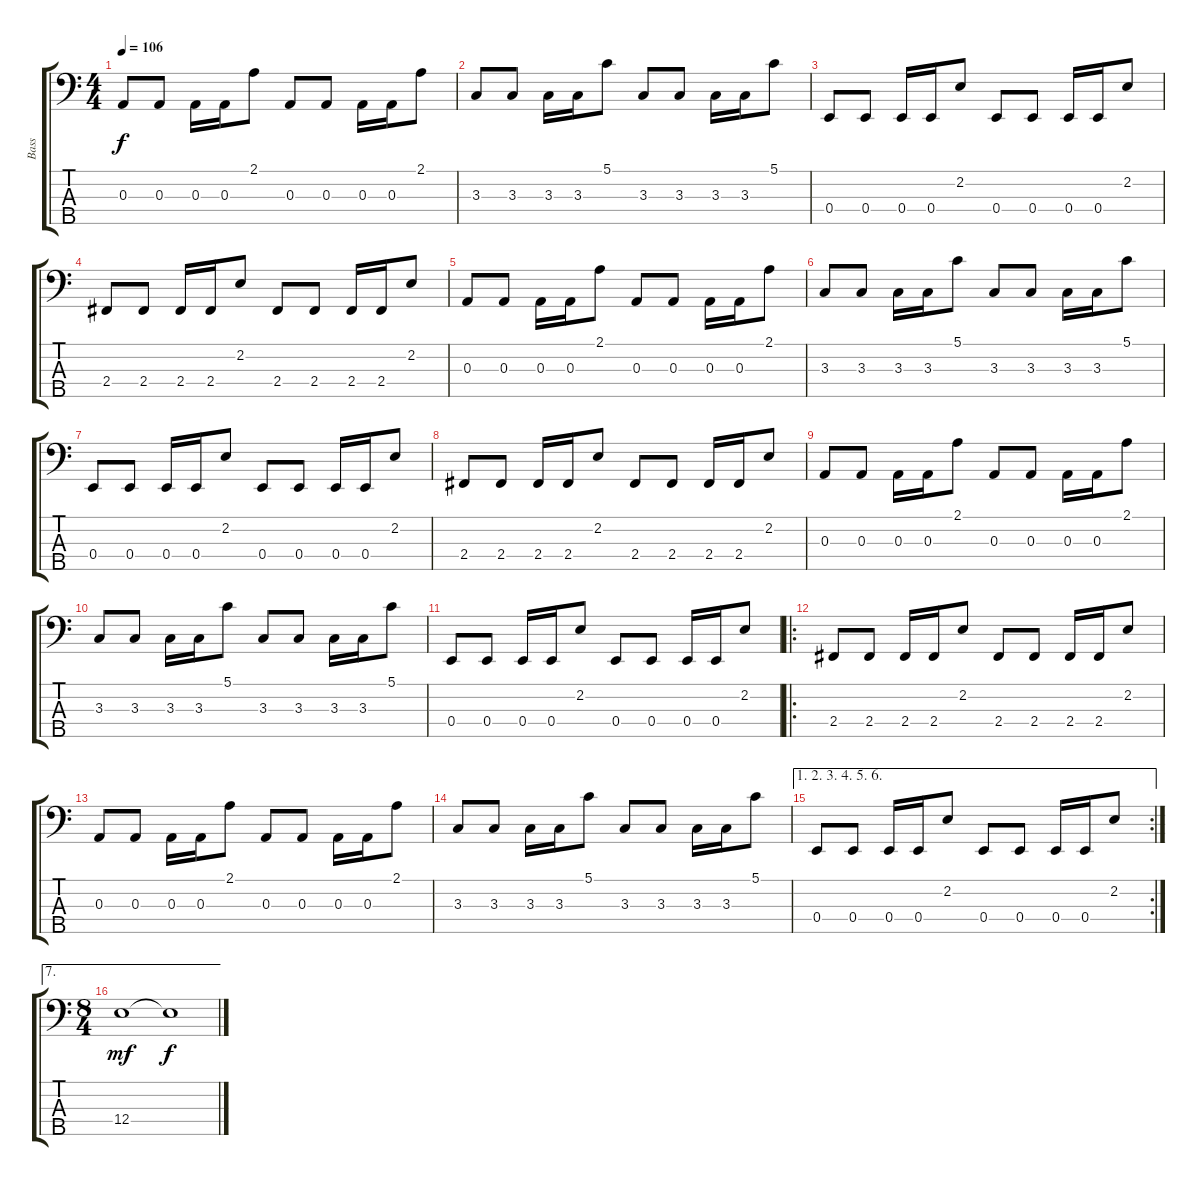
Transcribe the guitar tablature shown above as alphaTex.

\track ("Bass" "Bass") {instrument electricbassfinger}
\staff {score tabs}
\tuning (G2 D2 A1 E1 B0) {hide}
\ts (4 4)
\tempo 106
\clef f4
\ks c
0.3.8{dy f} 0.3.8 0.3.16 0.3.16 2.1.8 0.3.8 0.3.8 0.3.16 0.3.16 2.1.8 |
3.3.8 3.3.8 3.3.16 3.3.16 5.1.8 3.3.8 3.3.8 3.3.16 3.3.16 5.1.8 |
0.4.8 0.4.8 0.4.16 0.4.16 2.2.8 0.4.8 0.4.8 0.4.16 0.4.16 2.2.8 |
2.4.8 2.4.8 2.4.16 2.4.16 2.2.8 2.4.8 2.4.8 2.4.16 2.4.16 2.2.8 |
0.3.8 0.3.8 0.3.16 0.3.16 2.1.8 0.3.8 0.3.8 0.3.16 0.3.16 2.1.8 |
3.3.8 3.3.8 3.3.16 3.3.16 5.1.8 3.3.8 3.3.8 3.3.16 3.3.16 5.1.8 |
0.4.8 0.4.8 0.4.16 0.4.16 2.2.8 0.4.8 0.4.8 0.4.16 0.4.16 2.2.8 |
2.4.8 2.4.8 2.4.16 2.4.16 2.2.8 2.4.8 2.4.8 2.4.16 2.4.16 2.2.8 |
0.3.8 0.3.8 0.3.16 0.3.16 2.1.8 0.3.8 0.3.8 0.3.16 0.3.16 2.1.8 |
3.3.8 3.3.8 3.3.16 3.3.16 5.1.8 3.3.8 3.3.8 3.3.16 3.3.16 5.1.8 |
0.4.8 0.4.8 0.4.16 0.4.16 2.2.8 0.4.8 0.4.8 0.4.16 0.4.16 2.2.8 |
\ro
2.4.8 2.4.8 2.4.16 2.4.16 2.2.8 2.4.8 2.4.8 2.4.16 2.4.16 2.2.8 |
0.3.8 0.3.8 0.3.16 0.3.16 2.1.8 0.3.8 0.3.8 0.3.16 0.3.16 2.1.8 |
3.3.8 3.3.8 3.3.16 3.3.16 5.1.8 3.3.8 3.3.8 3.3.16 3.3.16 5.1.8 |
\ae (1 2 3 4 5 6)
\rc 2
0.4.8 0.4.8 0.4.16 0.4.16 2.2.8 0.4.8 0.4.8 0.4.16 0.4.16 2.2.8 |
\ae 7
\ts (8 4)
12.4.1{dy mf} 12.4{t}.1{dy f}
